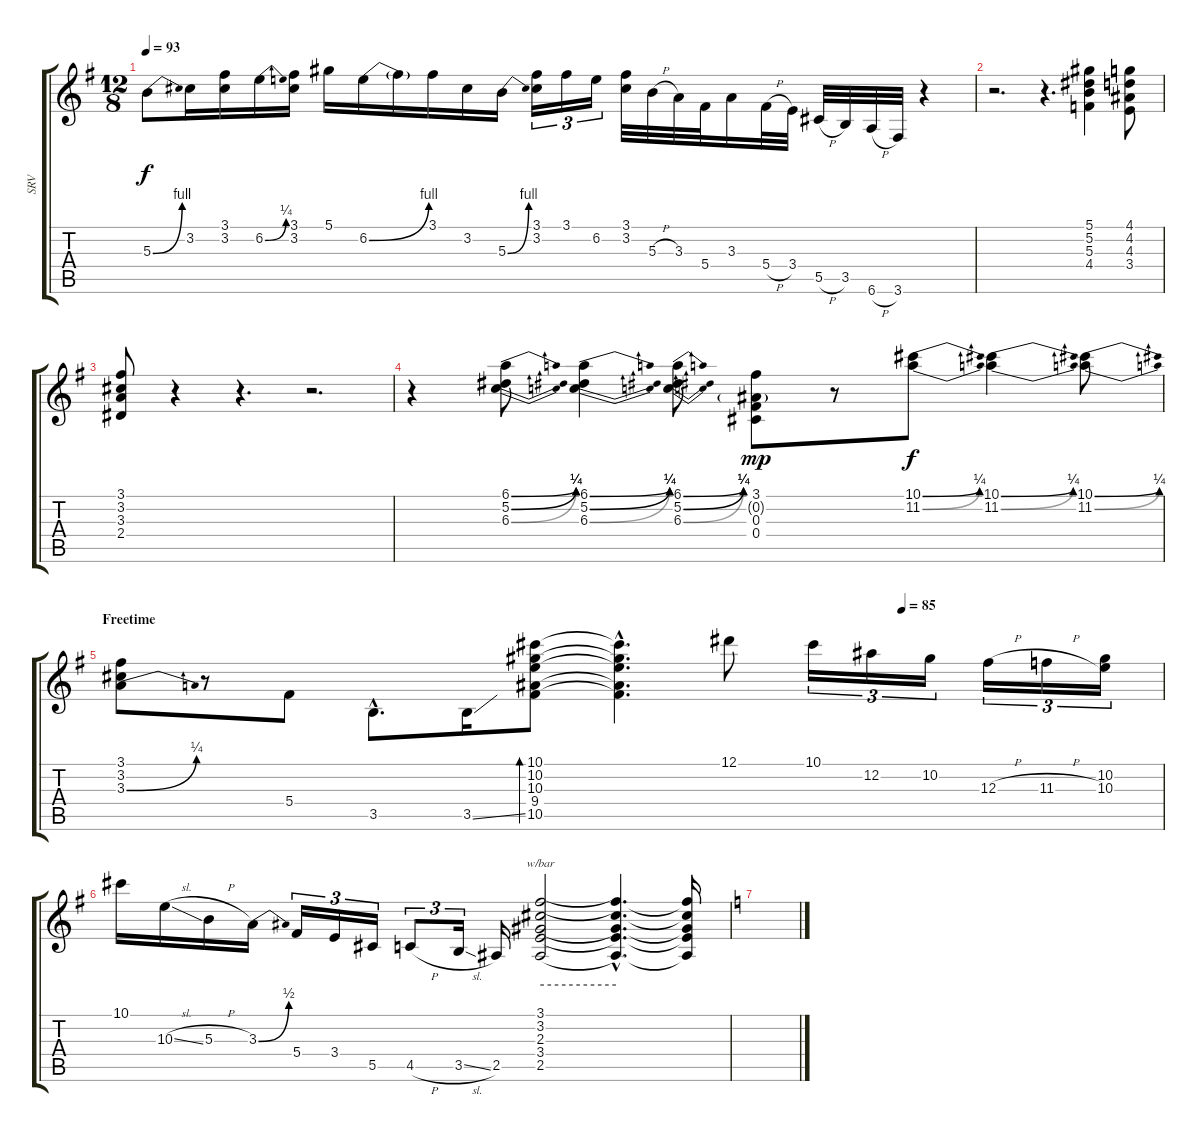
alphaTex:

\track ("SRV" "SRV") {instrument overdrivenguitar}
\staff {score tabs}
\tuning (Eb4 Bb3 Gb3 Db3 Ab2 Eb2) {hide}
\ts (12 8)
\tempo 93
\clef g2
\ks g
5.3{be (bend 0 0 60 4)}.8{dy f} 3.2.16 (3.1 3.2).16 6.2{be (bend 0 0 60 1)}.16 (3.1 3.2).16 5.1.16 6.2{be (bend 0 0 60 4)}.16 6.2{t}.16 3.1.16 3.2.16 5.3{be (bend 0 0 60 4)}.16 (3.1 3.2).16{tu (3 2)} 3.1.16{tu (3 2)} 6.2.16{tu (3 2)} (3.1 3.2).32 5.3{h}.32 3.3.32 5.4.32 3.3.16 5.4{h}.32 3.4.32 5.5{h}.32 3.5.32 6.6{h}.32 3.6.32 r.4 |
r.2{d} r.4{d} (5.1 5.2 5.3 4.4).4 (4.1 4.2 4.3 3.4).8 |
(3.1 3.2 3.3 2.4).8 r.4 r.4{d} r.2{d} |
r.4 (6.1{be (bend 0 0 60 1)} 5.2{be (bend 0 0 60 1)} 6.3{be (bend 0 0 60 1)}).8 (6.1{be (bend 0 0 60 1)} 5.2{be (bend 0 0 60 1)} 6.3{be (bend 0 0 60 1)}).4 (6.1{be (bend 0 0 60 1)} 5.2{be (bend 0 0 60 1)} 6.3{be (bend 0 0 60 1)}).8 (3.1 0.2{g} 0.3 0.4).8{dy mp} r.8 (10.1{be (bend 0 0 60 1)} 11.2{be (bend 0 0 60 1)}).8{dy f} (10.1{be (bend 0 0 60 1)} 11.2{be (bend 0 0 60 1)}).4 (10.1{be (bend 0 0 60 1)} 11.2{be (bend 0 0 60 1)}).8 |
\section ("" "Freetime")
\tempo (85 0.75)
(3.1 3.2 3.3{be (bend 0 0 60 1)}).8 r.8 5.4.8 3.5{hac}.8{d} 3.5{ss}.16 (10.1 10.2 10.3 9.4 10.5).8{bd 120} (10.1{hac t} 10.2{hac t} 10.3{hac t} 9.4{hac t} 10.5{hac t}).4{d} 12.1.8 10.1.16{tu (3 2)} 12.2.16{tu (3 2)} 10.2.16{tu (3 2)} 12.3{h}.16{tu (3 2)} 11.3{h}.16{tu (3 2)} (10.2 10.3).16{tu (3 2)} |
10.1.16 10.3{sl}.16 5.3{h}.16 3.3{be (bend 0 0 60 2)}.16 5.4.16{tu (3 2)} 3.4.16{tu (3 2)} 5.5.16{tu (3 2)} 4.5{h}.8{tu (3 2)} 3.5{sl}.16{tu (3 2)} 2.5.16 (3.1 3.2 2.3 3.4 2.5).2{tbe (hold default 0 0 60 0)} (3.1{hac t} 3.2{hac t} 2.3{hac t} 3.4{hac t} 2.5{hac t}).4{d} (3.1{t} 3.2{t} 2.3{t} 3.4{t} 2.5{t}).16 |
\ks c
